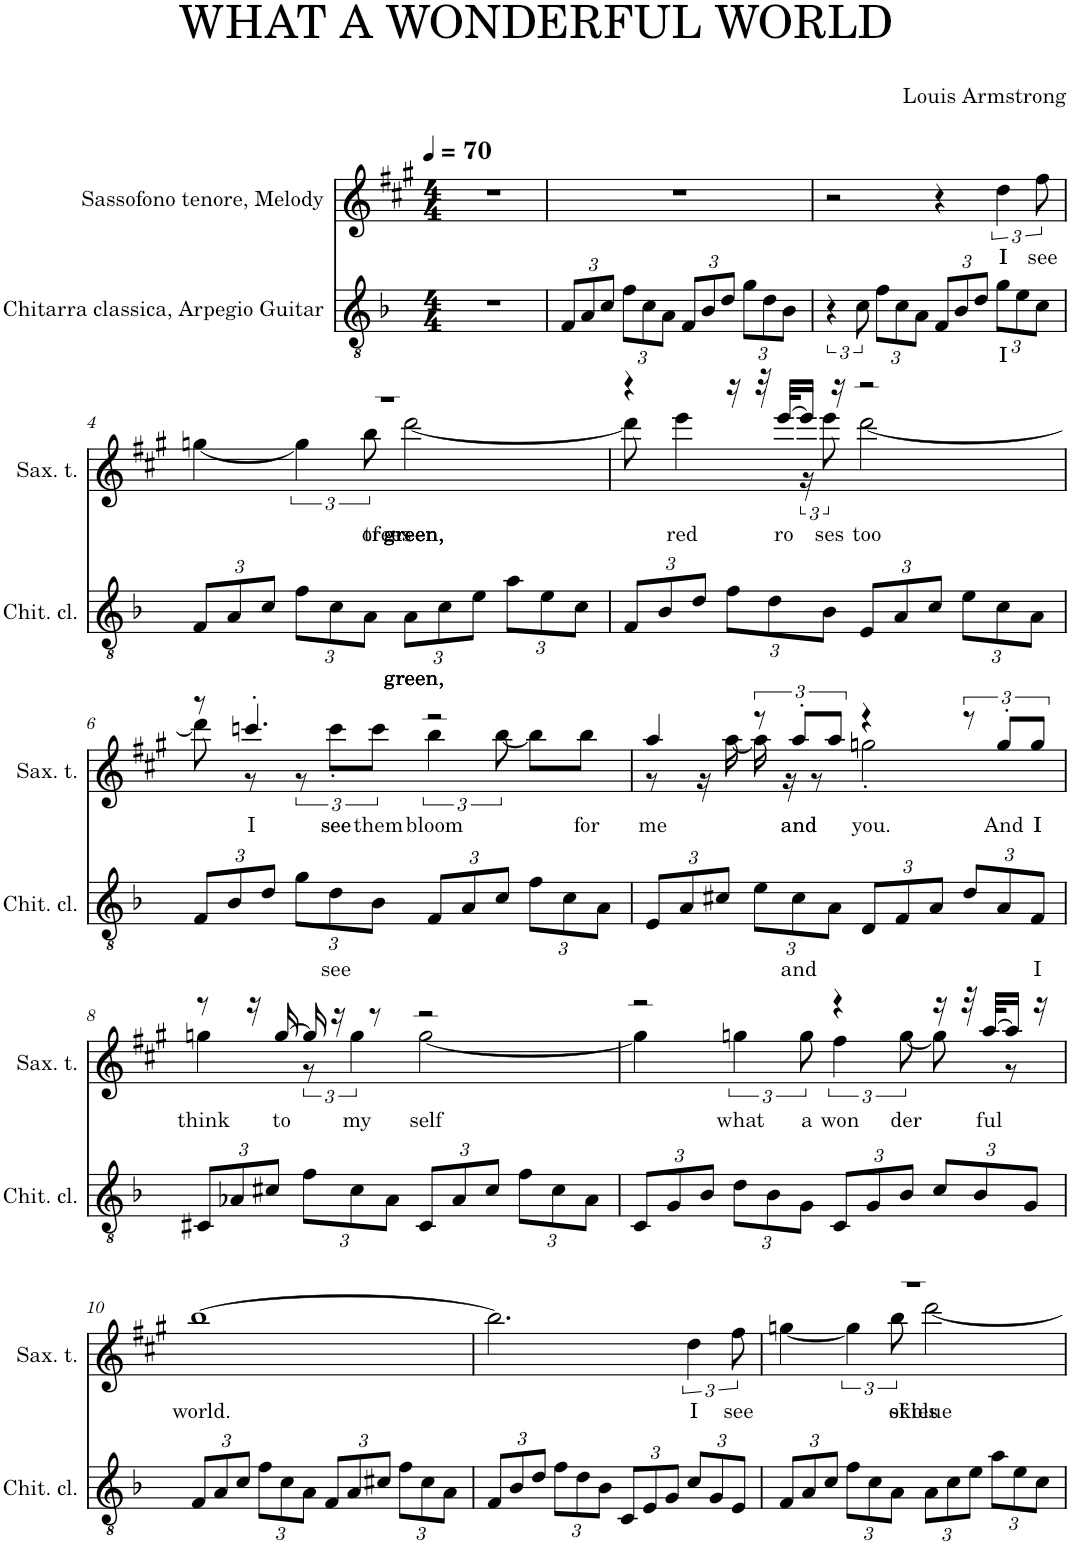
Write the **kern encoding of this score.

**kern	**text	**kern	**text
*part2	*part2	*part1	*part1
*staff2	*staff2	*staff1	*staff1
*I"Chitarra classica, Arpegio Guitar	*	*I"Sassofono tenore, Melody	*
*I'Chit. cl.	*	*	*
*clefGv2	*	*clefG2	*
*	*	*Trd8c14	*
*k[b-]	*	*k[f#c#g#]	*
*M4/4	*	*M4/4	*
*MM70	*	*MM70	*
=1	=1	=1	=1
1r	.	1r	.
=2	=2	=2	=2
*Xbrackettup	*	*	*
12F/L	.	1r	.
12A/	.	.	.
12c/J	.	.	.
12f\L	.	.	.
12c\	.	.	.
12A\J	.	.	.
12F/L	.	.	.
12B-/	.	.	.
12d/J	.	.	.
12g\L	.	.	.
12d\	.	.	.
12B-\J	.	.	.
=3	=3	=3	=3
*brackettup	*	*	*
6r	.	2r	.
12c\	.	.	.
*Xbrackettup	*	*	*
12f\L	.	.	.
12c\	.	.	.
12A\J	.	.	.
12F/L	.	4r	.
12B-/	.	.	.
12d/J	.	.	.
!	!LO:LY:b	!	!LO:LY:b
12g\L	I	6dd\	I
12e\	.	.	.
!	!	!	!LO:LY:b
12c\J	.	12ff#\	see
!!LO:LB:g=z
=4	=4	=4	=4
!	!	!	!LO:LY:b
*	*	*^	*
12F/L	.	1r	[4ggn\	trees
12A/	.	.	.	.
12c/J	.	.	.	.
12f\L	.	.	6gg\]	.
12c\	.	.	.	.
!	!	!	!	!LO:LY:b
12A\J	.	.	12bb\	of
!	!LO:LY:b	!	!	!LO:LY:b
12A\L	green,	.	[2ddd\	green,
12c\	.	.	.	.
12e\J	.	.	.	.
12a\L	.	.	.	.
12e\	.	.	.	.
12c\J	.	.	.	.
=5	=5	=5	=5	=5
12F/L	.	4r	8ddd\]	.
12B-/	.	.	.	.
!	!	!	!	!LO:LY:b
.	.	.	4eee\	red
12d/J	.	.	.	.
12f\L	.	16r	.	.
.	.	32r	.	.
12d\	.	.	.	.
!	!	!	!	!LO:LY:b
.	.	[32eee/KLL	.	ro
.	.	16eee/JJ]	24r	.
!	!	!	!	!LO:LY:b
12B-\J	.	.	12eee\	ses
.	.	16r	.	.
!	!	!	!	!LO:LY:b
12E/L	.	2r	[2ddd\	too
12A/	.	.	.	.
12c/J	.	.	.	.
12e\L	.	.	.	.
12c\	.	.	.	.
12A\J	.	.	.	.
!!LO:LB:g=z	!!
=6	=6	=6	=6	=6
12F/L	.	8r	8ddd\]	.
12B-/	.	.	.	.
!	!	!	!	!LO:LY:b
.	.	4.cccn'/	8r	I
12d/J	.	.	.	.
12g\L	.	.	12r	.
!	!LO:LY:b	!	!	!LO:LY:b
12d\	see	.	12ccc'\L	see
!	!	!	!	!LO:LY:b
12B-\J	.	.	12ccc\J	them
!	!	!	!	!LO:LY:b
12F/L	.	2r	6bb\	bloom
12A/	.	.	.	.
12c/J	.	.	[12bb\	.
12f\L	.	.	8bb\L]	.
12c\	.	.	.	.
!	!	!	!	!LO:LY:b
.	.	.	8bb\J	for
12A\J	.	.	.	.
=7	=7	=7	=7	=7
!	!	!	!	!LO:LY:b
12E/L	.	4aa/	8r	me
12A/	.	.	.	.
.	.	.	16r	.
12c#X/J	.	.	.	.
.	.	.	[16aa\	.
12e\L	.	12r	16aa\]	.
.	.	.	16r	.
!	!LO:LY:b	!	!	!LO:LY:b
12c#\	and	12aa'/L	.	and
.	.	.	8r	.
12A\J	.	12aa/J	.	.
!	!	!	!	!LO:LY:b
12D/L	.	4r	2ggn'\	you.
12F/	.	.	.	.
12A/J	.	.	.	.
12d/L	.	12r	.	.
!	!	!	!	!LO:LY:b
12A/	.	12gg'/L	.	And
!	!LO:LY:b	!	!	!LO:LY:b
12F/J	I	12gg/J	.	I
!!LO:LB:g=z	!!
=8	=8	=8	=8	=8
!	!	!	!	!LO:LY:b
12C#X/L	.	8r	4ggn\	think
12A-X/	.	.	.	.
.	.	16r	.	.
12c#X/J	.	.	.	.
!	!	!	!	!LO:LY:b
.	.	[16gg/	.	to
12f\L	.	16gg/]	12r	.
.	.	16r	.	.
!	!	!	!	!LO:LY:b
12c#\	.	.	6gg\	my
.	.	8r	.	.
12A-\J	.	.	.	.
!	!	!	!	!LO:LY:b
12C#/L	.	2r	[2gg\	self
12A-/	.	.	.	.
12c#/J	.	.	.	.
12f\L	.	.	.	.
12c#\	.	.	.	.
12A-\J	.	.	.	.
=9	=9	=9	=9	=9
12C/L	.	2r	4gg\]	.
12G/	.	.	.	.
12B-/J	.	.	.	.
!	!	!	!	!LO:LY:b
12d\L	.	.	6ggn\	what
12B-\	.	.	.	.
!	!	!	!	!LO:LY:b
12G\J	.	.	12gg\	a
!	!	!	!	!LO:LY:b
12C/L	.	4r	6ff#\	won
12G/	.	.	.	.
!	!	!	!	!LO:LY:b
12B-/J	.	.	[12gg\	der
12c/L	.	16r	8gg\]	.
.	.	32r	.	.
12B-/	.	.	.	.
!	!	!	!	!LO:LY:b
.	.	[32aa/KLL	.	ful
.	.	16aa/JJ]	8r	.
12G/J	.	.	.	.
.	.	16r	.	.
*	*	*v	*v	*
!!LO:LB:g=z
=10	=10	=10	=10
!	!	!	!LO:LY:b
12F/L	.	[1bb	world.
12A/	.	.	.
12c/J	.	.	.
12f\L	.	.	.
12c\	.	.	.
12A\J	.	.	.
12F/L	.	.	.
12A/	.	.	.
12c#X/J	.	.	.
12f\L	.	.	.
12c#\	.	.	.
12A\J	.	.	.
=11	=11	=11	=11
12F/L	.	2.bb\]	.
12B-/	.	.	.
12d/J	.	.	.
12f\L	.	.	.
12d\	.	.	.
12B-\J	.	.	.
12C/L	.	.	.
12E/	.	.	.
12G/J	.	.	.
!	!	!	!LO:LY:b
12c/L	.	6dd\	I
12G/	.	.	.
!	!	!	!LO:LY:b
12E/J	.	12ff#\	see
=12	=12	=12	=12
!	!	!	!LO:LY:b
*	*	*^	*
12F/L	.	1r	[4ggn\	skies
12A/	.	.	.	.
12c/J	.	.	.	.
12f\L	.	.	6gg\]	.
12c\	.	.	.	.
!	!	!	!	!LO:LY:b
12A\J	.	.	12bb\	of
!	!	!	!	!LO:LY:b
12A\L	.	.	[2ddd\	blue
12c\	.	.	.	.
12e\J	.	.	.	.
12a\L	.	.	.	.
12e\	.	.	.	.
12c\J	.	.	.	.
*	*	*v	*v	*
=	=	=	=
*-	*-	*-	*-
